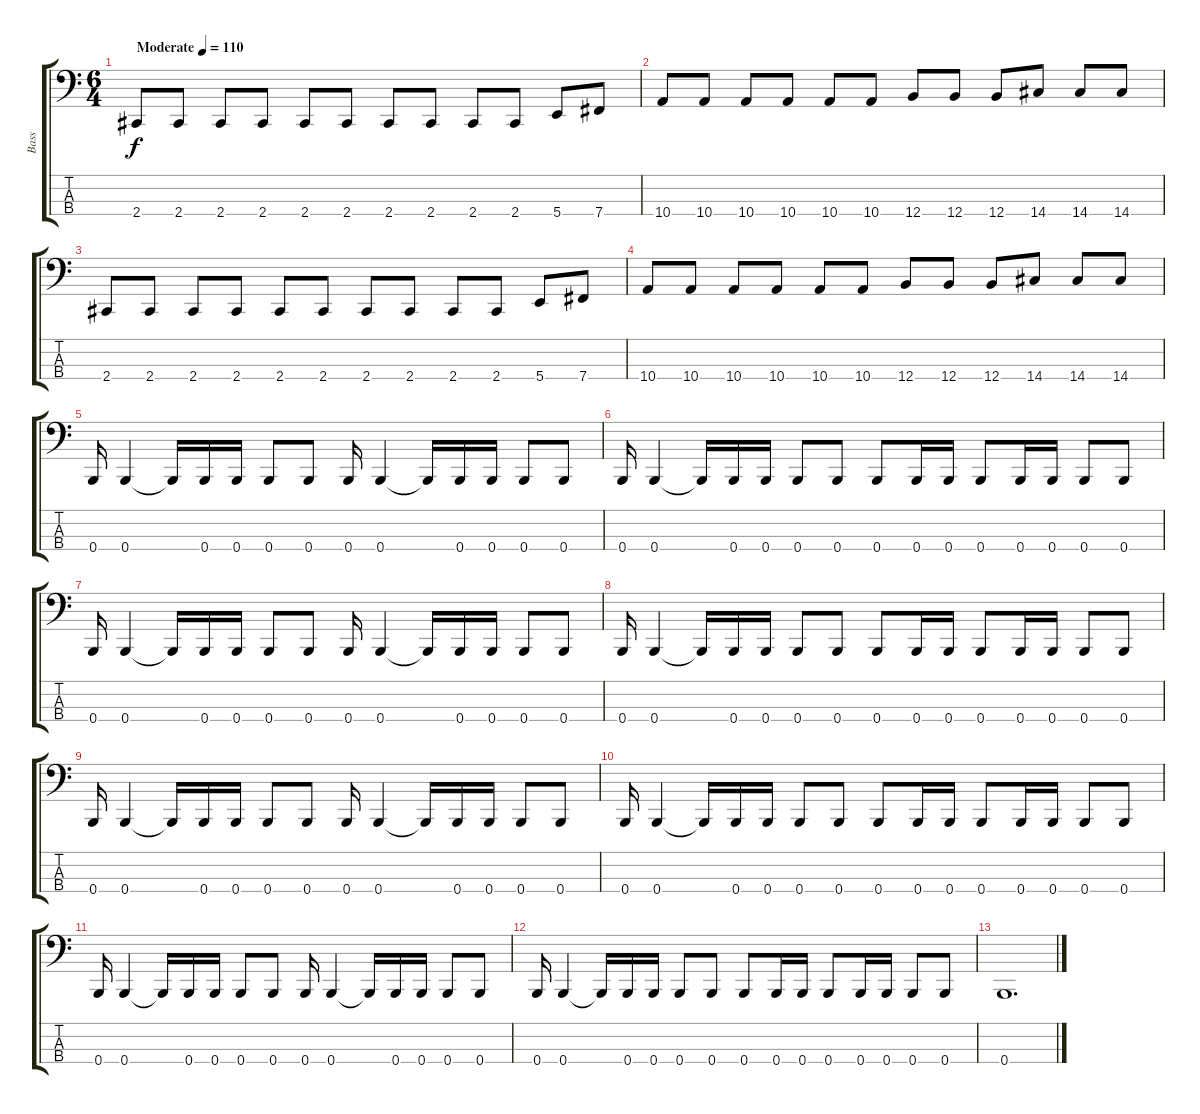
\track ("Bass" "Bass") {solo instrument electricbasspick}
\staff {score tabs}
\tuning (E2 B1 Gb1 B0) {hide}
\ts (6 4)
\tempo (110 "Moderate")
\clef f4
\ks c
2.4.8{dy f instrument electricbasspick} 2.4.8 2.4.8 2.4.8 2.4.8 2.4.8 2.4.8 2.4.8 2.4.8 2.4.8 5.4.8 7.4.8 |
10.4.8 10.4.8 10.4.8 10.4.8 10.4.8 10.4.8 12.4.8 12.4.8 12.4.8 14.4.8 14.4.8 14.4.8 |
2.4.8 2.4.8 2.4.8 2.4.8 2.4.8 2.4.8 2.4.8 2.4.8 2.4.8 2.4.8 5.4.8 7.4.8 |
10.4.8 10.4.8 10.4.8 10.4.8 10.4.8 10.4.8 12.4.8 12.4.8 12.4.8 14.4.8 14.4.8 14.4.8 |
0.4.16 0.4.4 0.4{t}.16 0.4.16 0.4.16 0.4.8 0.4.8 0.4.16 0.4.4 0.4{t}.16 0.4.16 0.4.16 0.4.8 0.4.8 |
0.4.16 0.4.4 0.4{t}.16 0.4.16 0.4.16 0.4.8 0.4.8 0.4.8 0.4.16 0.4.16 0.4.8 0.4.16 0.4.16 0.4.8 0.4.8 |
0.4.16 0.4.4 0.4{t}.16 0.4.16 0.4.16 0.4.8 0.4.8 0.4.16 0.4.4 0.4{t}.16 0.4.16 0.4.16 0.4.8 0.4.8 |
0.4.16 0.4.4 0.4{t}.16 0.4.16 0.4.16 0.4.8 0.4.8 0.4.8 0.4.16 0.4.16 0.4.8 0.4.16 0.4.16 0.4.8 0.4.8 |
0.4.16 0.4.4 0.4{t}.16 0.4.16 0.4.16 0.4.8 0.4.8 0.4.16 0.4.4 0.4{t}.16 0.4.16 0.4.16 0.4.8 0.4.8 |
0.4.16 0.4.4 0.4{t}.16 0.4.16 0.4.16 0.4.8 0.4.8 0.4.8 0.4.16 0.4.16 0.4.8 0.4.16 0.4.16 0.4.8 0.4.8 |
0.4.16 0.4.4 0.4{t}.16 0.4.16 0.4.16 0.4.8 0.4.8 0.4.16 0.4.4 0.4{t}.16 0.4.16 0.4.16 0.4.8 0.4.8 |
0.4.16 0.4.4 0.4{t}.16 0.4.16 0.4.16 0.4.8 0.4.8 0.4.8 0.4.16 0.4.16 0.4.8 0.4.16 0.4.16 0.4.8 0.4.8 |
0.4.1{d}
